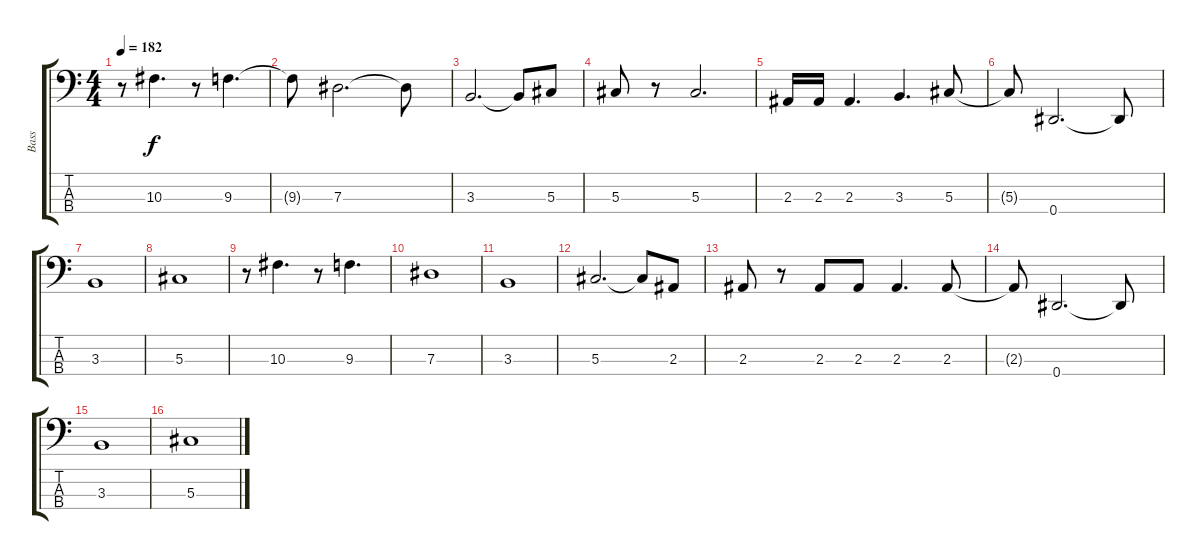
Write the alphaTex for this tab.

\track ("Bass" "Bass") {instrument electricbassfinger}
\staff {score tabs}
\tuning (Gb2 Db2 Ab1 Eb1) {hide}
\ts (4 4)
\tempo 182
\clef f4
\ks c
r.8{dy f} 10.3.4{d} r.8 9.3.4{d} |
9.3{t}.8 7.3.2{d} 7.3{t}.8 |
3.3.2{d} 3.3{t}.8 5.3.8 |
5.3.8 r.8 5.3.2{d} |
2.3.16 2.3.16 2.3.4{d} 3.3.4{d} 5.3.8 |
5.3{t}.8 0.4.2{d} 0.4{t}.8 |
3.3.1 |
5.3.1 |
r.8 10.3.4{d} r.8 9.3.4{d} |
7.3.1 |
3.3.1 |
5.3.2{d} 5.3{t}.8 2.3.8 |
2.3.8 r.8 2.3.8 2.3.8 2.3.4{d} 2.3.8 |
2.3{t}.8 0.4.2{d} 0.4{t}.8 |
3.3.1 |
5.3.1
